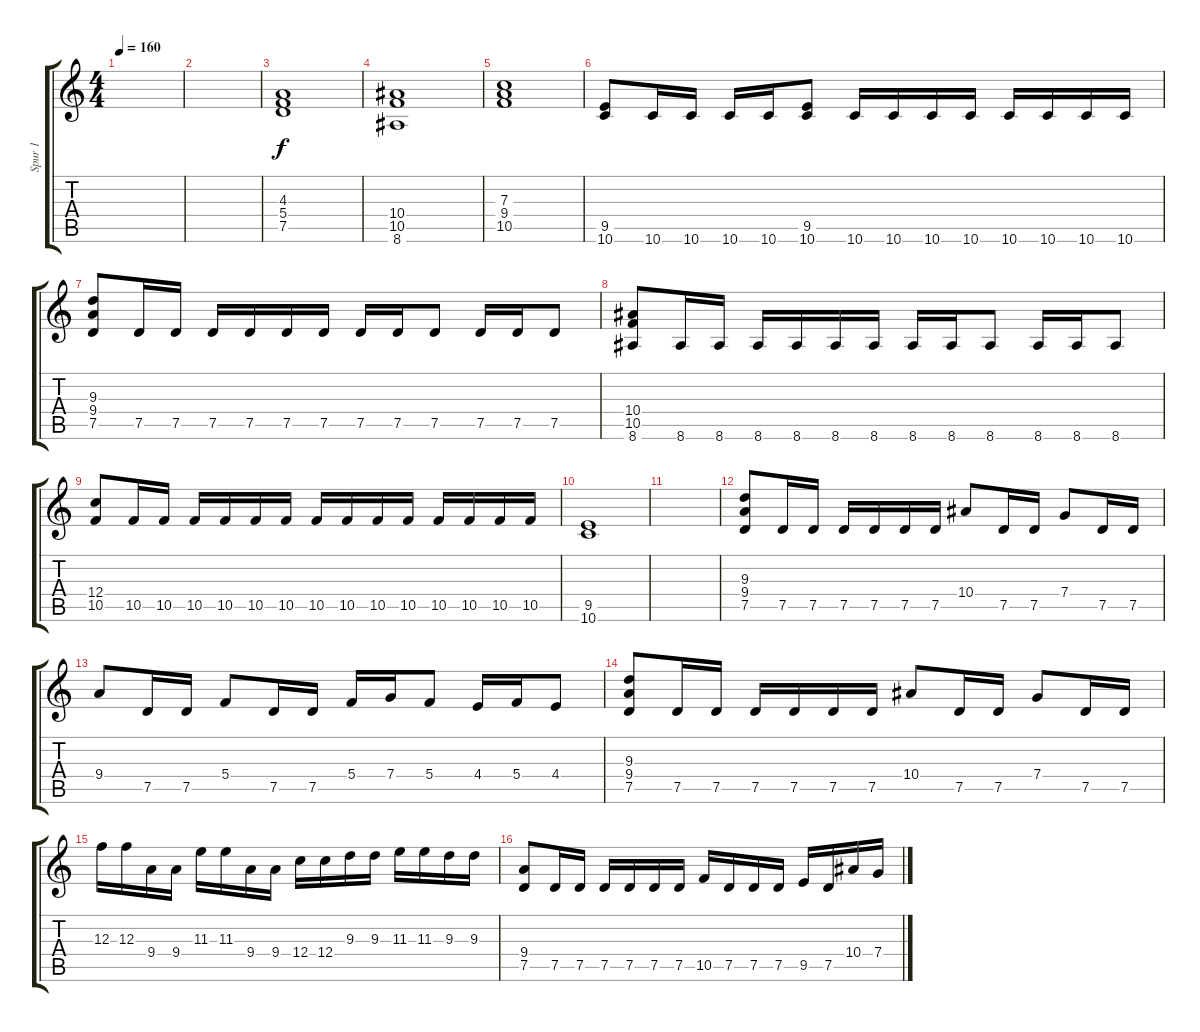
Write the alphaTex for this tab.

\track ("Spur 1" "Spur 1") {instrument distortionguitar}
\staff {score tabs}
\tuning (D4 A3 F3 C3 G2 D2) {hide}
\ts (4 4)
\tempo 160
\clef g2
\ks c
|
|
(4.3 5.4 7.5).1 |
(10.4 10.5 8.6).1 |
(7.3 9.4 10.5).1 |
(9.5 10.6).8 10.6.16 10.6.16 10.6.16 10.6.16 (9.5 10.6).8 10.6.16 10.6.16 10.6.16 10.6.16 10.6.16 10.6.16 10.6.16 10.6.16 |
(9.3 9.4 7.5).8 7.5.16 7.5.16 7.5.16 7.5.16 7.5.16 7.5.16 7.5.16 7.5.16 7.5.8 7.5.16 7.5.16 7.5.8 |
(10.4 10.5 8.6).8 8.6.16 8.6.16 8.6.16 8.6.16 8.6.16 8.6.16 8.6.16 8.6.16 8.6.8 8.6.16 8.6.16 8.6.8 |
(12.4 10.5).8 10.5.16 10.5.16 10.5.16 10.5.16 10.5.16 10.5.16 10.5.16 10.5.16 10.5.16 10.5.16 10.5.16 10.5.16 10.5.16 10.5.16 |
(9.5 10.6).1 |
|
(9.3 9.4 7.5).8 7.5.16 7.5.16 7.5.16 7.5.16 7.5.16 7.5.16 10.4.8 7.5.16 7.5.16 7.4.8 7.5.16 7.5.16 |
9.4.8 7.5.16 7.5.16 5.4.8 7.5.16 7.5.16 5.4.16 7.4.16 5.4.8 4.4.16 5.4.16 4.4.8 |
(9.3 9.4 7.5).8 7.5.16 7.5.16 7.5.16 7.5.16 7.5.16 7.5.16 10.4.8 7.5.16 7.5.16 7.4.8 7.5.16 7.5.16 |
12.3.16 12.3.16 9.4.16 9.4.16 11.3.16 11.3.16 9.4.16 9.4.16 12.4.16 12.4.16 9.3.16 9.3.16 11.3.16 11.3.16 9.3.16 9.3.16 |
(9.4 7.5).8 7.5.16 7.5.16 7.5.16 7.5.16 7.5.16 7.5.16 10.5.16 7.5.16 7.5.16 7.5.16 9.5.16 7.5.16 10.4.16 7.4.16
